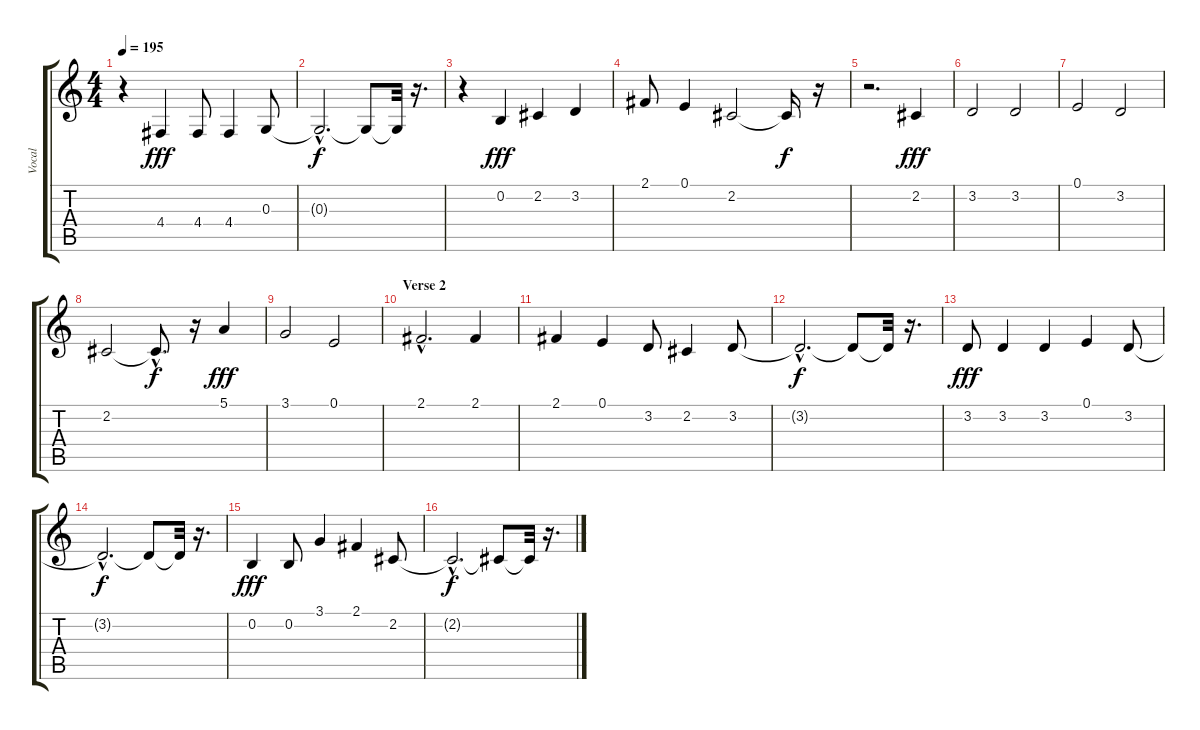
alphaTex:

\track ("Vocal" "Vocal") {instrument flute}
\staff {score tabs}
\tuning (E4 B3 G3 D3 A2 E2) {hide}
\ts (4 4)
\tempo 195
\clef g2
\ks c
r.4{dy f} 4.4.4{dy fff} 4.4.8 4.4.4 0.3.8 |
0.3{hac t}.2{d dy f} 0.3{t}.8 0.3{t}.32 r.16{d} |
r.4 0.2.4{dy fff} 2.2.4 3.2.4 |
2.1.8 0.1.4 2.2.2 2.2{t}.16{dy f} r.16 |
r.2{d} 2.2.4{dy fff} |
3.2.2 3.2.2 |
0.1.2 3.2.2 |
2.2.2 2.2{hac t}.8{d dy f} r.16 5.1.4{dy fff} |
3.1.2 0.1.2 |
\section ("" "Verse 2")
2.1{hac}.2{d} 2.1.4 |
2.1.4 0.1.4 3.2.8 2.2.4 3.2.8 |
3.2{hac t}.2{d dy f} 3.2{t}.8 3.2{t}.32 r.16{d} |
3.2.8{dy fff} 3.2.4 3.2.4 0.1.4 3.2.8 |
3.2{hac t}.2{d dy f} 3.2{t}.8 3.2{t}.32 r.16{d} |
0.2.4{dy fff} 0.2.8 3.1.4 2.1.4 2.2.8 |
2.2{hac t}.2{d dy f} 2.2{t}.8 2.2{t}.32 r.16{d}
